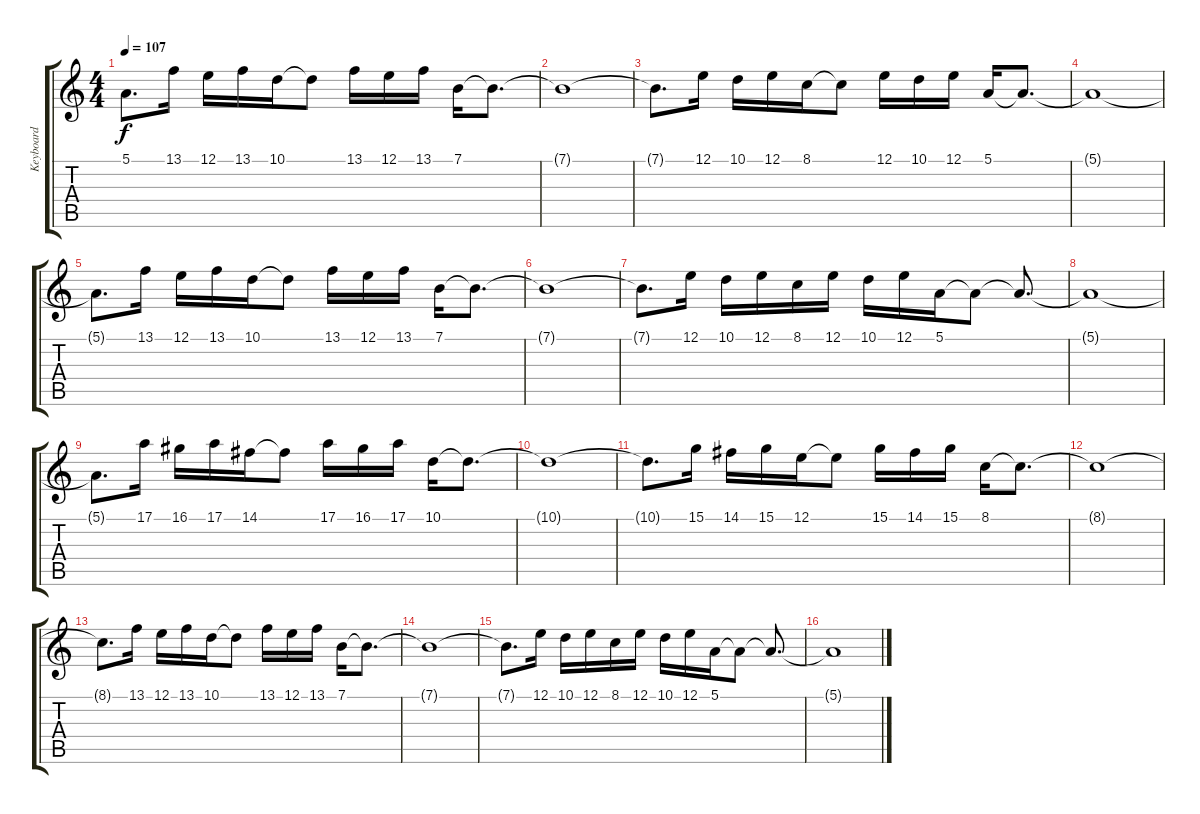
\track ("Keyboard" "Keyboard") {instrument drawbarorgan}
\staff {score tabs}
\tuning (E4 B3 G3 D3 A2 E2) {hide}
\ts (4 4)
\tempo 107
\clef g2
\ks c
5.1{t}.8{d dy f} 13.1.16 12.1.16 13.1.16 10.1.16 10.1{t}.8 13.1.16 12.1.16 13.1.16 7.1.16 7.1{t}.8{d} |
7.1{t}.1 |
7.1{t}.8{d} 12.1.16 10.1.16 12.1.16 8.1.16 8.1{t}.8 12.1.16 10.1.16 12.1.16 5.1.16 5.1{t}.8{d} |
5.1{t}.1 |
5.1{t}.8{d} 13.1.16 12.1.16 13.1.16 10.1.16 10.1{t}.8 13.1.16 12.1.16 13.1.16 7.1.16 7.1{t}.8{d} |
7.1{t}.1 |
7.1{t}.8{d} 12.1.16 10.1.16 12.1.16 8.1.16 12.1.16 10.1.16 12.1.16 5.1.16 5.1{t}.8 5.1{t}.8{d} |
5.1{t}.1 |
5.1{t}.8{d} 17.1.16 16.1.16 17.1.16 14.1.16 14.1{t}.8 17.1.16 16.1.16 17.1.16 10.1.16 10.1{t}.8{d} |
10.1{t}.1 |
10.1{t}.8{d} 15.1.16 14.1.16 15.1.16 12.1.16 12.1{t}.8 15.1.16 14.1.16 15.1.16 8.1.16 8.1{t}.8{d} |
8.1{t}.1 |
8.1{t}.8{d} 13.1.16 12.1.16 13.1.16 10.1.16 10.1{t}.8 13.1.16 12.1.16 13.1.16 7.1.16 7.1{t}.8{d} |
7.1{t}.1 |
7.1{t}.8{d} 12.1.16 10.1.16 12.1.16 8.1.16 12.1.16 10.1.16 12.1.16 5.1.16 5.1{t}.8 5.1{t}.8{d} |
5.1{t}.1
